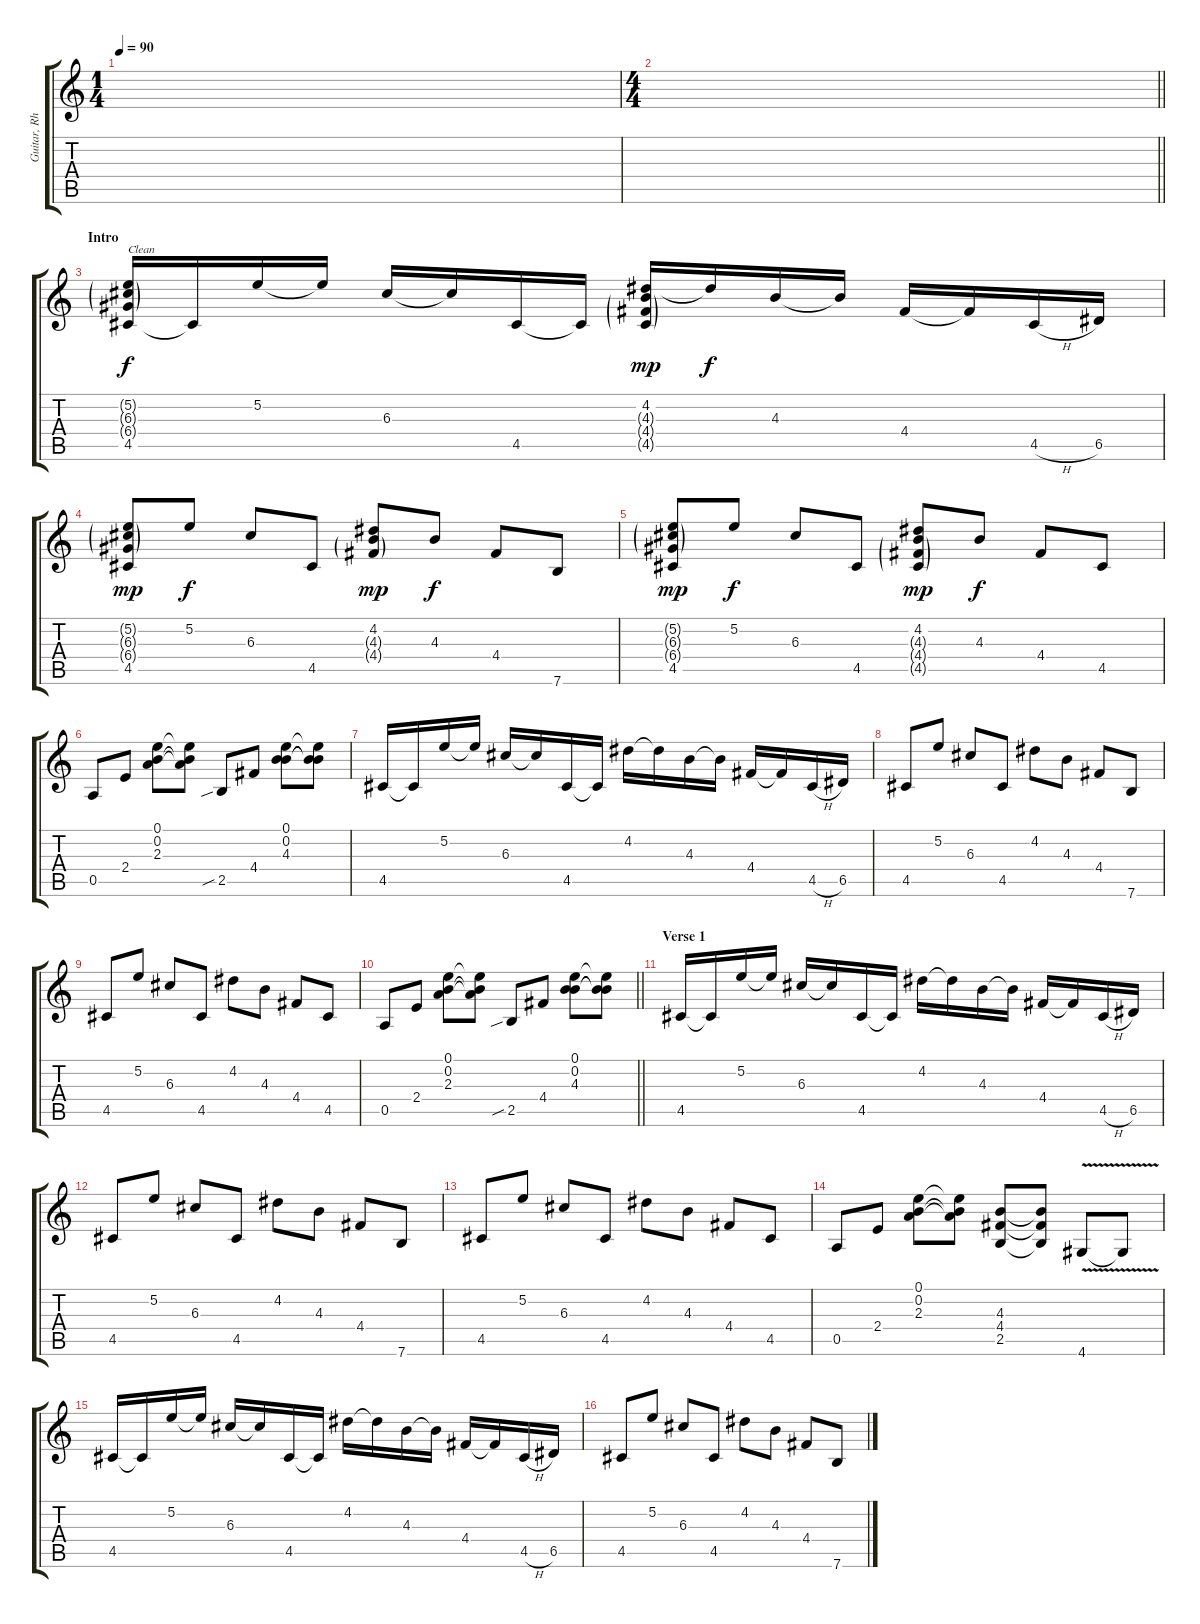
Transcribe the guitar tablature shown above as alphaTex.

\track ("Guitar, Rhythm" "Guitar, Rh") {instrument distortionguitar}
\staff {score tabs}
\tuning (E4 B3 G3 D3 A2 E2) {hide}
\ts (1 4)
\tempo 90
\clef g2
\ks c
|
\ts (4 4)
\barLineRight lightlight
|
\section ("" "Intro")
(5.2{g} 6.3{g} 6.4{g} 4.5).16{txt "Clean" instrument acousticguitarsteel} 4.5{t}.16{dy f} 5.2.16 5.2{t}.16 6.3.16 6.3{t}.16 4.5.16 4.5{t}.16 (4.2 4.3{g} 4.4{g} 4.5{g}).16{dy mp} 4.2{t}.16{dy f} 4.3.16 4.3{t}.16 4.4.16 4.4{t}.16 4.5{h}.16 6.5.16 |
(5.2{g} 6.3{g} 6.4{g} 4.5).8{dy mp} 5.2.8{dy f} 6.3.8 4.5.8 (4.2 4.3{g} 4.4{g}).8{dy mp} 4.3.8{dy f} 4.4.8 7.6.8 |
(5.2{g} 6.3{g} 6.4{g} 4.5).8{dy mp} 5.2.8{dy f} 6.3.8 4.5.8 (4.2 4.3{g} 4.4{g} 4.5{g}).8{dy mp} 4.3.8{dy f} 4.4.8 4.5.8 |
0.5.8 2.4.8 (0.1 0.2 2.3).8 (0.1{t} 0.2{t} 2.3{t}).8 2.5{sib}.8 4.4.8 (0.1 0.2 4.3).8 (0.1{t} 0.2{t} 4.3{t}).8 |
4.5.16 4.5{t}.16 5.2.16 5.2{t}.16 6.3.16 6.3{t}.16 4.5.16 4.5{t}.16 4.2.16 4.2{t}.16 4.3.16 4.3{t}.16 4.4.16 4.4{t}.16 4.5{h}.16 6.5.16 |
4.5.8 5.2.8 6.3.8 4.5.8 4.2.8 4.3.8 4.4.8 7.6.8 |
4.5.8 5.2.8 6.3.8 4.5.8 4.2.8 4.3.8 4.4.8 4.5.8 |
\barLineRight lightlight
0.5.8 2.4.8 (0.1 0.2 2.3).8 (0.1{t} 0.2{t} 2.3{t}).8 2.5{sib}.8 4.4.8 (0.1 0.2 4.3).8 (0.1{t} 0.2{t} 4.3{t}).8 |
\section ("" "Verse 1")
4.5.16 4.5{t}.16 5.2.16 5.2{t}.16 6.3.16 6.3{t}.16 4.5.16 4.5{t}.16 4.2.16 4.2{t}.16 4.3.16 4.3{t}.16 4.4.16 4.4{t}.16 4.5{h}.16 6.5.16 |
4.5.8 5.2.8 6.3.8 4.5.8 4.2.8 4.3.8 4.4.8 7.6.8 |
4.5.8 5.2.8 6.3.8 4.5.8 4.2.8 4.3.8 4.4.8 4.5.8 |
0.5.8 2.4.8 (0.1 0.2 2.3).8 (0.1{t} 0.2{t} 2.3{t}).8 (4.3 4.4 2.5).8 (4.3{t} 4.4{t} 2.5{t}).8 4.6{v}.8 4.6{t}.8 |
4.5.16 4.5{t}.16 5.2.16 5.2{t}.16 6.3.16 6.3{t}.16 4.5.16 4.5{t}.16 4.2.16 4.2{t}.16 4.3.16 4.3{t}.16 4.4.16 4.4{t}.16 4.5{h}.16 6.5.16 |
4.5.8 5.2.8 6.3.8 4.5.8 4.2.8 4.3.8 4.4.8 7.6.8
